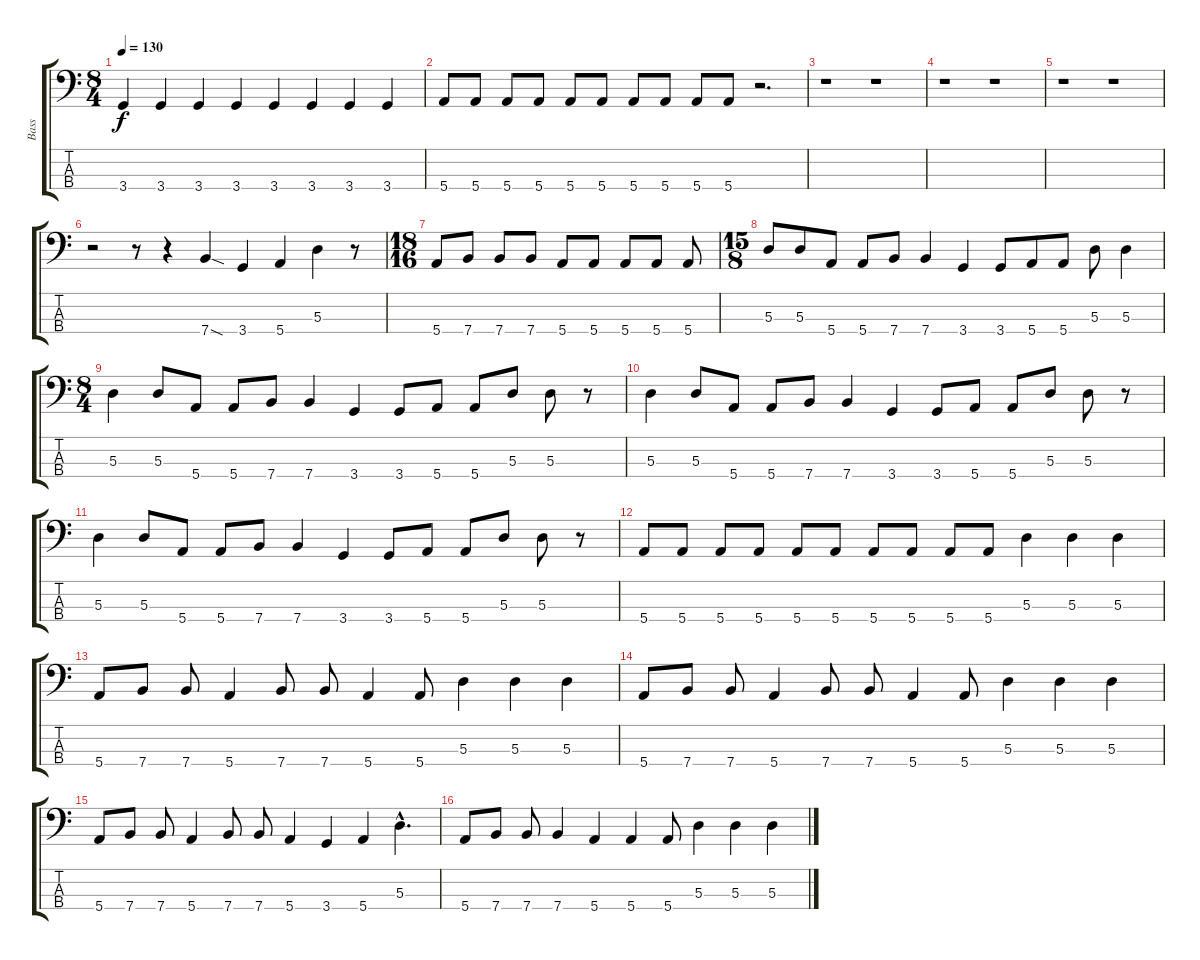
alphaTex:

\track ("Bass" "Bass") {instrument fretlessbass}
\staff {score tabs}
\tuning (G2 D2 A1 E1) {hide}
\ts (8 4)
\tempo 130
\clef f4
\ks c
3.4.4{dy f} 3.4.4 3.4.4 3.4.4 3.4.4 3.4.4 3.4.4 3.4.4 |
5.4.8 5.4.8 5.4.8 5.4.8 5.4.8 5.4.8 5.4.8 5.4.8 5.4.8 5.4.8 r.2{d} |
r.1 r.1 |
r.1 r.1 |
r.1 r.1 |
r.2 r.8 r.4 7.4{sod}.4 3.4.4 5.4.4 5.3.4 r.8 |
\ts (18 16)
5.4.8 7.4.8 7.4.8 7.4.8 5.4.8 5.4.8 5.4.8 5.4.8 5.4.8 |
\ts (15 8)
5.3.8 5.3.8 5.4.8 5.4.8 7.4.8 7.4.4 3.4.4 3.4.8 5.4.8 5.4.8 5.3.8 5.3.4 |
\ts (8 4)
5.3.4 5.3.8 5.4.8 5.4.8 7.4.8 7.4.4 3.4.4 3.4.8 5.4.8 5.4.8 5.3.8 5.3.8 r.8 |
5.3.4 5.3.8 5.4.8 5.4.8 7.4.8 7.4.4 3.4.4 3.4.8 5.4.8 5.4.8 5.3.8 5.3.8 r.8 |
5.3.4 5.3.8 5.4.8 5.4.8 7.4.8 7.4.4 3.4.4 3.4.8 5.4.8 5.4.8 5.3.8 5.3.8 r.8 |
5.4.8 5.4.8 5.4.8 5.4.8 5.4.8 5.4.8 5.4.8 5.4.8 5.4.8 5.4.8 5.3.4 5.3.4 5.3.4 |
5.4.8 7.4.8 7.4.8 5.4.4 7.4.8 7.4.8 5.4.4 5.4.8 5.3.4 5.3.4 5.3.4 |
5.4.8 7.4.8 7.4.8 5.4.4 7.4.8 7.4.8 5.4.4 5.4.8 5.3.4 5.3.4 5.3.4 |
5.4.8 7.4.8 7.4.8 5.4.4 7.4.8 7.4.8 5.4.4 3.4.4 5.4.4 5.3{hac}.4{d} |
5.4.8 7.4.8 7.4.8 7.4.4 5.4.4 5.4.4 5.4.8 5.3.4 5.3.4 5.3.4
